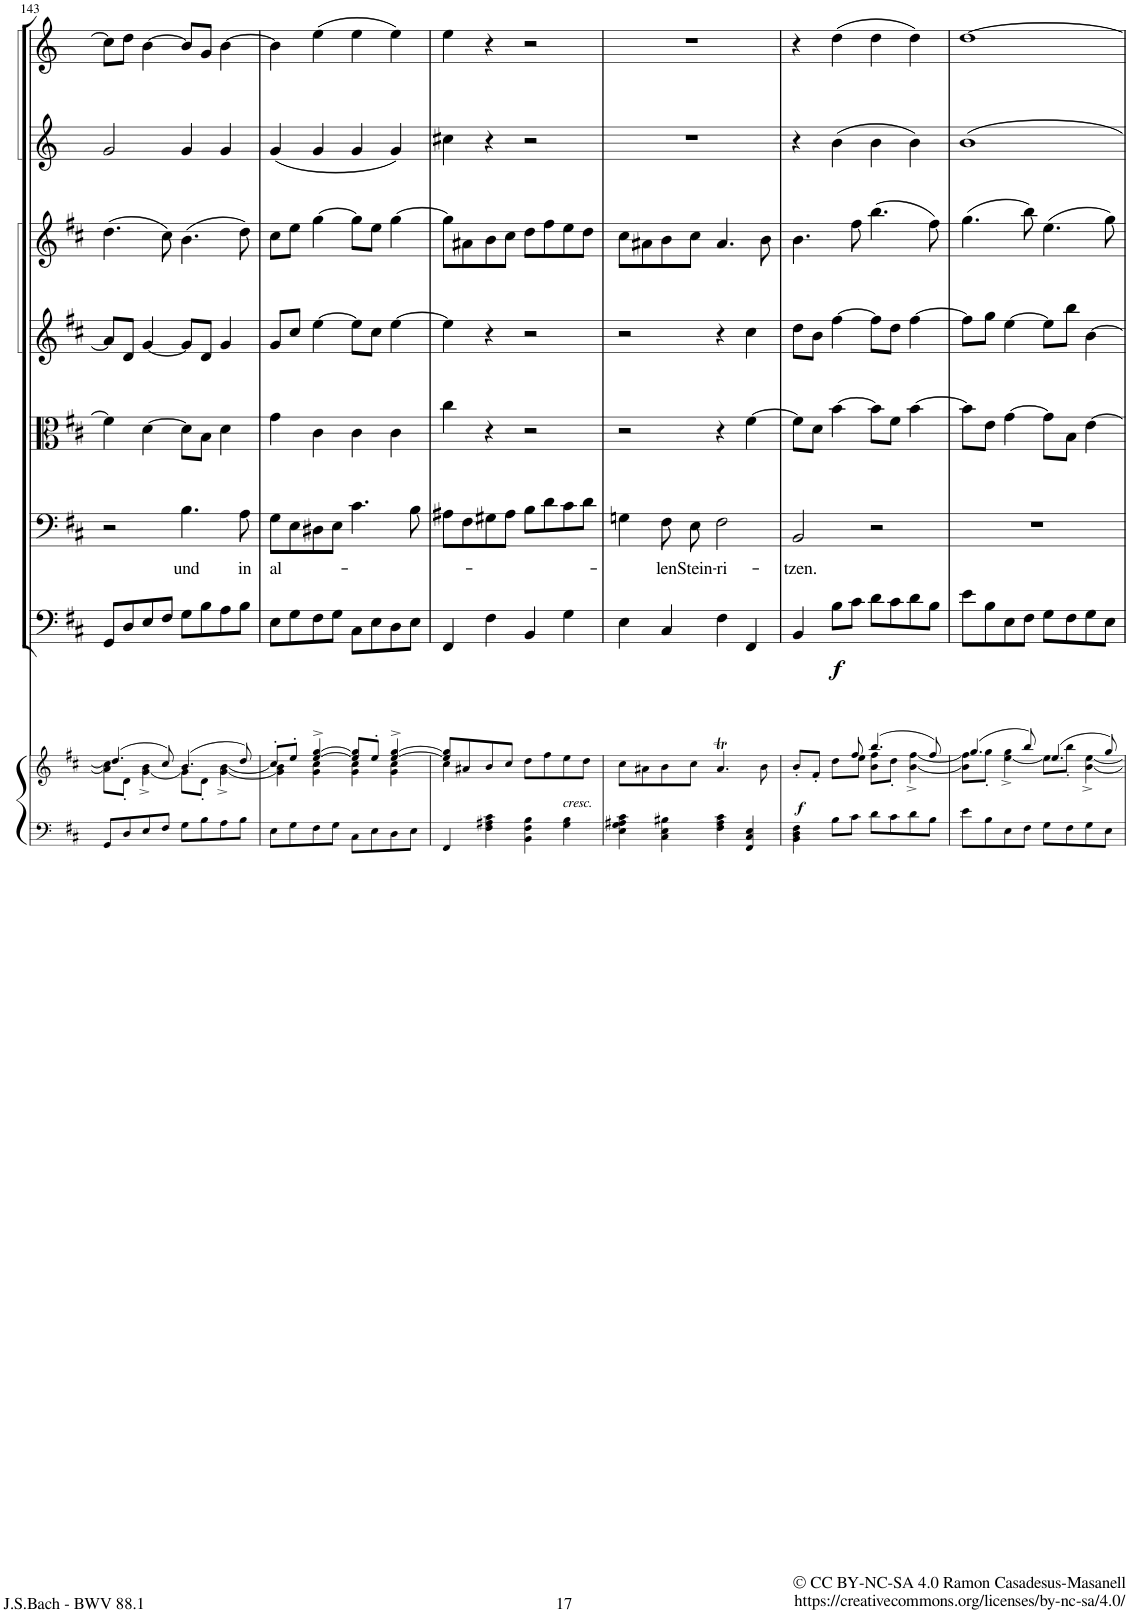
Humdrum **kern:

**kern	**kern	**dynam	**kern	**dynam	**kern	**text	**kern	**kern	**kern	**kern	**kern
*part8	*part8	*part8	*part7	*part7	*part6	*part6	*part5	*part4	*part3	*part2	*part1
*staff9	*staff8	*staff8/9	*staff7	*staff7	*staff6	*staff6	*staff5	*staff4	*staff3	*staff2	*staff1
*I"Piano reduction	*	*	*I"Continuo	*	*I"Basso	*	*I"Thaile Viola	*I"Oboe d'amore II Violino II	*I"Oboe d'amore I Violino I	*I"Corno II	*I"Corno I
*I'Pno	*	*	*	*	*	*	*	*	*	*	*
!!LO:PB:g=z
*clefF4	*clefG2	*	*clefF4	*	*clefF4	*	*clefC3	*clefG2	*clefG2	*clefG2	*clefG2
*	*	*	*	*	*	*	*	*	*	*ITrd3c5	*ITrd3c5
*k[f#c#]	*k[f#c#]	*	*k[f#c#]	*	*k[f#c#]	*	*k[f#c#]	*k[f#c#]	*k[f#c#]	*k[]	*k[]
*M2/2	*M2/2	*	*M2/2	*	*M2/2	*	*M2/2	*M2/2	*M2/2	*M2/2	*M2/2
*met(c|)	*met(c|)	*	*met(c|)	*	*met(c|)	*	*met(c|)	*met(c|)	*met(c|)	*met(c|)	*met(c|)
=143	=143	=143	=143	=143	=143	=143	=143	=143	=143	=143	=143
*	*^	*	*	*	*	*	*	*	*	*	*
8GG/L	(4.dd/	8a\] 8cc#\]L	.	8GG/L	.	2r	.	4f#\]	8a/L]	(4.dd\	2g/	8cc#\L]
8D/	.	8d'\J	.	8D/	.	.	.	.	8d/J	.	.	8dd\J
8E/	.	[4g\^ 4b\^	.	8E/	.	.	.	[4d\	[4g/	.	.	[4b\
8F#/J	8cc#/)	.	.	8F#/J	.	.	.	.	.	8cc#\)	.	.
!	!	!	!	!	!	!	!LO:LY:b	!	!	!	!	!
8G\L	(4.b/	8g\L]	.	8G\L	.	4.B\	und	8d\L]	8g/L]	(4.b\	4g/	8b/L]
8B\	.	8d'\J	.	8B\	.	.	.	8B\J	8d/J	.	.	8g/J
8A\	.	[4g\^ [4b\^	.	8A\	.	.	.	4d\	4g/	.	4g/	[4b\
!	!	!	!	!	!	!	!LO:LY:b	!	!	!	!	!
8B\J	8dd/)	.	.	8B\J	.	8A\	in	.	.	8dd\)	.	.
=144	=144	=144	=144	=144	=144	=144	=144	=144	=144	=144	=144	=144
!	!	!	!	!	!	!	!LO:LY:b	!	!	!	!	!
8E\L	8cc#'/L	4g\] 4b\]	.	8E\L	.	8G\L	al-	4g\	8g/L	8cc#\L	(4g/	4b\]
8G\	8ee'/J	.	.	8G\	.	8E\	.	.	8cc#/J	8ee\J	.	.
8F#\	[4ee/^ [4gg/^	4g\ 4cc#\	.	8F#\	.	8D#X\	.	4c#\	[4ee\	[4gg\	4g/	(4ee\
8G\J	.	.	.	8G\J	.	8E\J	.	.	.	.	.	.
8C#\L	8ee/] 8gg/]L	4g\ 4cc#\	.	8C#\L	.	4.c#\	.	4c#\	8ee\L]	8gg\L]	4g/	4ee\
8E\	8ee'/J	.	.	8E\	.	.	.	.	8cc#\J	8ee\J	.	.
8D\	[4ee/^ [4gg/^	4g\ 4cc#\	.	8D\	.	.	.	4c#\	[4ee\	[4gg\	4g/)	4ee\)
8E\J	.	.	.	8E\J	.	8B\	.	.	.	.	.	.
=145	=145	=145	=145	=145	=145	=145	=145	=145	=145	=145	=145	=145
4FF#/	8ee/] 8gg/]L	4cc#\	.	4FF#/	.	8A#X\L	.	4cc#\	4ee\]	8gg\L]	4cc#X\	4ee\
.	8a#X/	.	.	.	.	8F#\	.	.	.	8a#X\	.	.
4F#\ 4A#X\ 4c#\	8b/	4ryy	.	4F#\	.	8G#X\	.	4r	4r	8b\	4r	4r
.	8cc#/J	.	.	.	.	8A#\J	.	.	.	8cc#\J	.	.
4BB\ 4F#\ 4B\	8dd\L	2ryy	.	4BB/	.	8B\L	.	2r	2r	8dd\L	2r	2r
.	8ff#\	.	.	.	.	8d\	.	.	.	8ff#\	.	.
!	!LO:TX:b:i:t=cresc.	!	!	!	!	!	!	!	!	!	!	!
4G\ 4B\	8ee\	.	.	4G\	.	8c#\	.	.	.	8ee\	.	.
.	8dd\J	.	.	.	.	8d\J	.	.	.	8dd\J	.	.
*	*v	*v	*	*	*	*	*	*	*	*	*	*
=146	=146	=146	=146	=146	=146	=146	=146	=146	=146	=146	=146
4E\ 4G\ 4A#X\ 4c#\	8cc#\L	.	4E\	.	4Gn\	.	2r	2r	8cc#\L	1r	1r
.	8a#X\	.	.	.	.	.	.	.	8a#X\	.	.
!	!	!	!	!	!	!LO:LY:b	!	!	!	!	!
4C#\ 4E\ 4B#X\	8b\	.	4C#/	.	8F#\	-len	.	.	8b\	.	.
!	!	!	!	!	!	!LO:LY:b	!	!	!	!	!
.	8cc#\J	.	.	.	8E\	Stein-	.	.	8cc#\J	.	.
!	!	!	!	!	!	!LO:LY:b	!	!	!	!	!
4F#\ 4A#\ 4c#\	4.a#t/	.	4F#\	.	2F#\	-ri-	4r	4r	4.a#/	.	.
4FF#/ 4C#/ 4E/	.	.	4FF#/	.	.	.	[4f#\	4cc#\	.	.	.
.	8b\	.	.	.	.	.	.	.	8b\	.	.
=147	=147	=147	=147	=147	=147	=147	=147	=147	=147	=147	=147
*	*^	*	*	*	*	*	*	*	*	*	*
!	!	!	!LO:DY:b	!	!	!	!LO:LY:b	!	!	!	!	!
4BB\ 4D\ 4F#\	8b'</L	4ryy	f	4BB/	.	2BB/	-tzen.	8f#\L]	8dd\L	4.b\	4r	4r
.	8f#'</J	.	.	.	.	.	.	8d\J	8b\J	.	.	.
!	!	!	!	!	!LO:DY:b	!	!	!	!	!	!	!
8B\L	8ryy	8dd\L	.	8B\L	f	.	.	[4b\	[4ff#\	.	(4b\	(4dd\
8c#\J	8ff#/	8ee\J	.	8c#\J	.	.	.	.	.	8ff#\	.	.
8d\L	(4.bb/	8b\ 8ff#\L	.	8d\L	.	2r	.	8b\L]	8ff#\L]	(4.bb\	4b\	4dd\
8c#\	.	8dd'\J	.	8c#\	.	.	.	8f#\J	8dd\J	.	.	.
8d\	.	[4b\^ [4ff#\^	.	8d\	.	.	.	[4b\	[4ff#\	.	4b\)	4dd\)
8B\J	8ff#/)	.	.	8B\J	.	.	.	.	.	8ff#\)	.	.
=148	=148	=148	=148	=148	=148	=148	=148	=148	=148	=148	=148	=148
8e\L	(4.gg/	8b\] 8ff#\]L	.	8e\L	.	1r	.	8b\L]	8ff#\L]	(4.gg\	1b	[1dd
8B\	.	8gg'\J	.	8B\	.	.	.	8e\J	8gg\J	.	.	.
8E\	.	[4ee\^ 4gg\^	.	8E\	.	.	.	[4g\	[4ee\	.	.	.
8F#\J	8bb/)	.	.	8F#\J	.	.	.	.	.	8bb\)	.	.
8G\L	(4.ee/	8ee\L]	.	8G\L	.	.	.	8g\L]	8ee\L]	(4.ee\	.	.
8F#\	.	8bb'\J	.	8F#\	.	.	.	8B\J	8bb\J	.	.	.
8G\	.	[4b\^ [4ee\^	.	8G\	.	.	.	[4e\	[4b\	.	.	.
8E\J	8gg/)	.	.	8E\J	.	.	.	.	.	8gg\)	.	.
*	*v	*v	*	*	*	*	*	*	*	*	*	*
=	=	=	=	=	=	=	=	=	=	=	=
*-	*-	*-	*-	*-	*-	*-	*-	*-	*-	*-	*-
